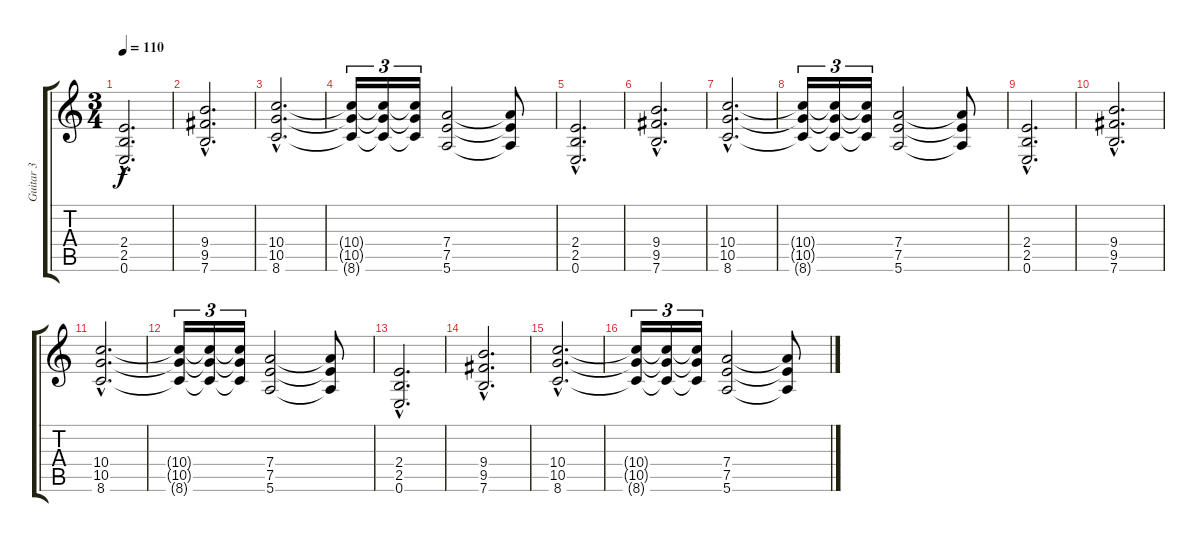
\track ("Guitar 3" "Guitar 3") {instrument distortionguitar}
\staff {score tabs}
\tuning (E4 B3 G3 D3 A2 E2) {hide}
\ts (3 4)
\tempo 110
\clef g2
\ks c
(2.4{hac} 2.5{hac} 0.6{hac}).2{d dy f instrument distortionguitar} |
(9.4{hac} 9.5{hac} 7.6{hac}).2{d} |
(10.4{hac} 10.5{hac} 8.6{hac}).2{d} |
(10.4{t} 10.5{t} 8.6{t}).16{tu (3 2)} (10.4{t} 10.5{t} 8.6{t}).16{tu (3 2)} (10.4{t} 10.5{t} 8.6{t}).16{tu (3 2)} (7.4 7.5 5.6).2 (7.4{t} 7.5{t} 5.6{t}).8 |
(2.4{hac} 2.5{hac} 0.6{hac}).2{d} |
(9.4{hac} 9.5{hac} 7.6{hac}).2{d} |
(10.4{hac} 10.5{hac} 8.6{hac}).2{d} |
(10.4{t} 10.5{t} 8.6{t}).16{tu (3 2)} (10.4{t} 10.5{t} 8.6{t}).16{tu (3 2)} (10.4{t} 10.5{t} 8.6{t}).16{tu (3 2)} (7.4 7.5 5.6).2 (7.4{t} 7.5{t} 5.6{t}).8 |
(2.4{hac} 2.5{hac} 0.6{hac}).2{d} |
(9.4{hac} 9.5{hac} 7.6{hac}).2{d} |
(10.4{hac} 10.5{hac} 8.6{hac}).2{d} |
(10.4{t} 10.5{t} 8.6{t}).16{tu (3 2)} (10.4{t} 10.5{t} 8.6{t}).16{tu (3 2)} (10.4{t} 10.5{t} 8.6{t}).16{tu (3 2)} (7.4 7.5 5.6).2 (7.4{t} 7.5{t} 5.6{t}).8 |
(2.4{hac} 2.5{hac} 0.6{hac}).2{d} |
(9.4{hac} 9.5{hac} 7.6{hac}).2{d} |
(10.4{hac} 10.5{hac} 8.6{hac}).2{d} |
(10.4{t} 10.5{t} 8.6{t}).16{tu (3 2)} (10.4{t} 10.5{t} 8.6{t}).16{tu (3 2)} (10.4{t} 10.5{t} 8.6{t}).16{tu (3 2)} (7.4 7.5 5.6).2 (7.4{t} 7.5{t} 5.6{t}).8
